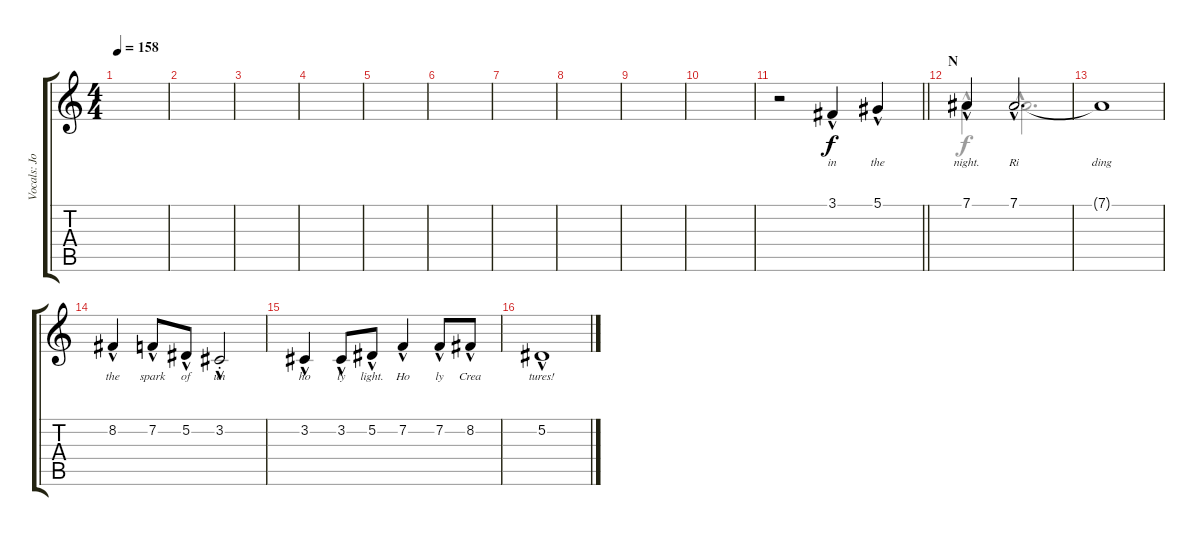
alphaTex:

\track ("Vocals: Johnny" "Vocals: Jo") {instrument lead2sawtooth}
\staff {score tabs}
\tuning (Eb4 Bb3 Gb3 Db3 Ab2 Eb2) {hide}
\voice
\ts (4 4)
\tempo 158
\clef g2
\ks c
|
|
|
|
|
|
|
|
|
|
\barLineRight lightlight
r.2 3.1{hac}.4{lyrics (0 "in") lyrics (1 "") lyrics (2 "") lyrics (3 "") lyrics (4 "")} 5.1{hac}.4{lyrics (0 "the") lyrics (1 "") lyrics (2 "") lyrics (3 "") lyrics (4 "")} |
\section ("" "N")
7.1{hac}.4{lyrics (0 "night.") lyrics (1 "") lyrics (2 "") lyrics (3 "") lyrics (4 "")} 7.1{hac}.2{d lyrics (0 "Ri") lyrics (1 "") lyrics (2 "") lyrics (3 "") lyrics (4 "")} |
7.1{t}.1{lyrics (0 "ding") lyrics (1 "") lyrics (2 "") lyrics (3 "") lyrics (4 "")} |
8.2{hac}.4{lyrics (0 "the") lyrics (1 "") lyrics (2 "") lyrics (3 "") lyrics (4 "")} 7.2{hac}.8{lyrics (0 "spark") lyrics (1 "") lyrics (2 "") lyrics (3 "") lyrics (4 "")} 5.2{hac}.8{lyrics (0 "of") lyrics (1 "") lyrics (2 "") lyrics (3 "") lyrics (4 "")} 3.2{hac st}.2{lyrics (0 "un") lyrics (1 "") lyrics (2 "") lyrics (3 "") lyrics (4 "")} |
3.2{hac}.4{lyrics (0 "ho") lyrics (1 "") lyrics (2 "") lyrics (3 "") lyrics (4 "")} 3.2{hac}.8{lyrics (0 "ly") lyrics (1 "") lyrics (2 "") lyrics (3 "") lyrics (4 "")} 5.2{hac}.8{lyrics (0 "light.") lyrics (1 "") lyrics (2 "") lyrics (3 "") lyrics (4 "")} 7.2{hac}.4{lyrics (0 "Ho") lyrics (1 "") lyrics (2 "") lyrics (3 "") lyrics (4 "")} 7.2{hac}.8{lyrics (0 "ly") lyrics (1 "") lyrics (2 "") lyrics (3 "") lyrics (4 "")} 8.2{hac}.8{lyrics (0 "Crea") lyrics (1 "") lyrics (2 "") lyrics (3 "") lyrics (4 "")} |
5.2{hac}.1{lyrics (0 "tures!") lyrics (1 "") lyrics (2 "") lyrics (3 "") lyrics (4 "")}
\voice
\clef g2
\ottava regular
\simile none
\ks c
|
|
|
|
|
|
|
|
|
|
\barLineRight lightlight
|
7.1{hac}.4 7.1{hac}.2{d} |
|
|
|
